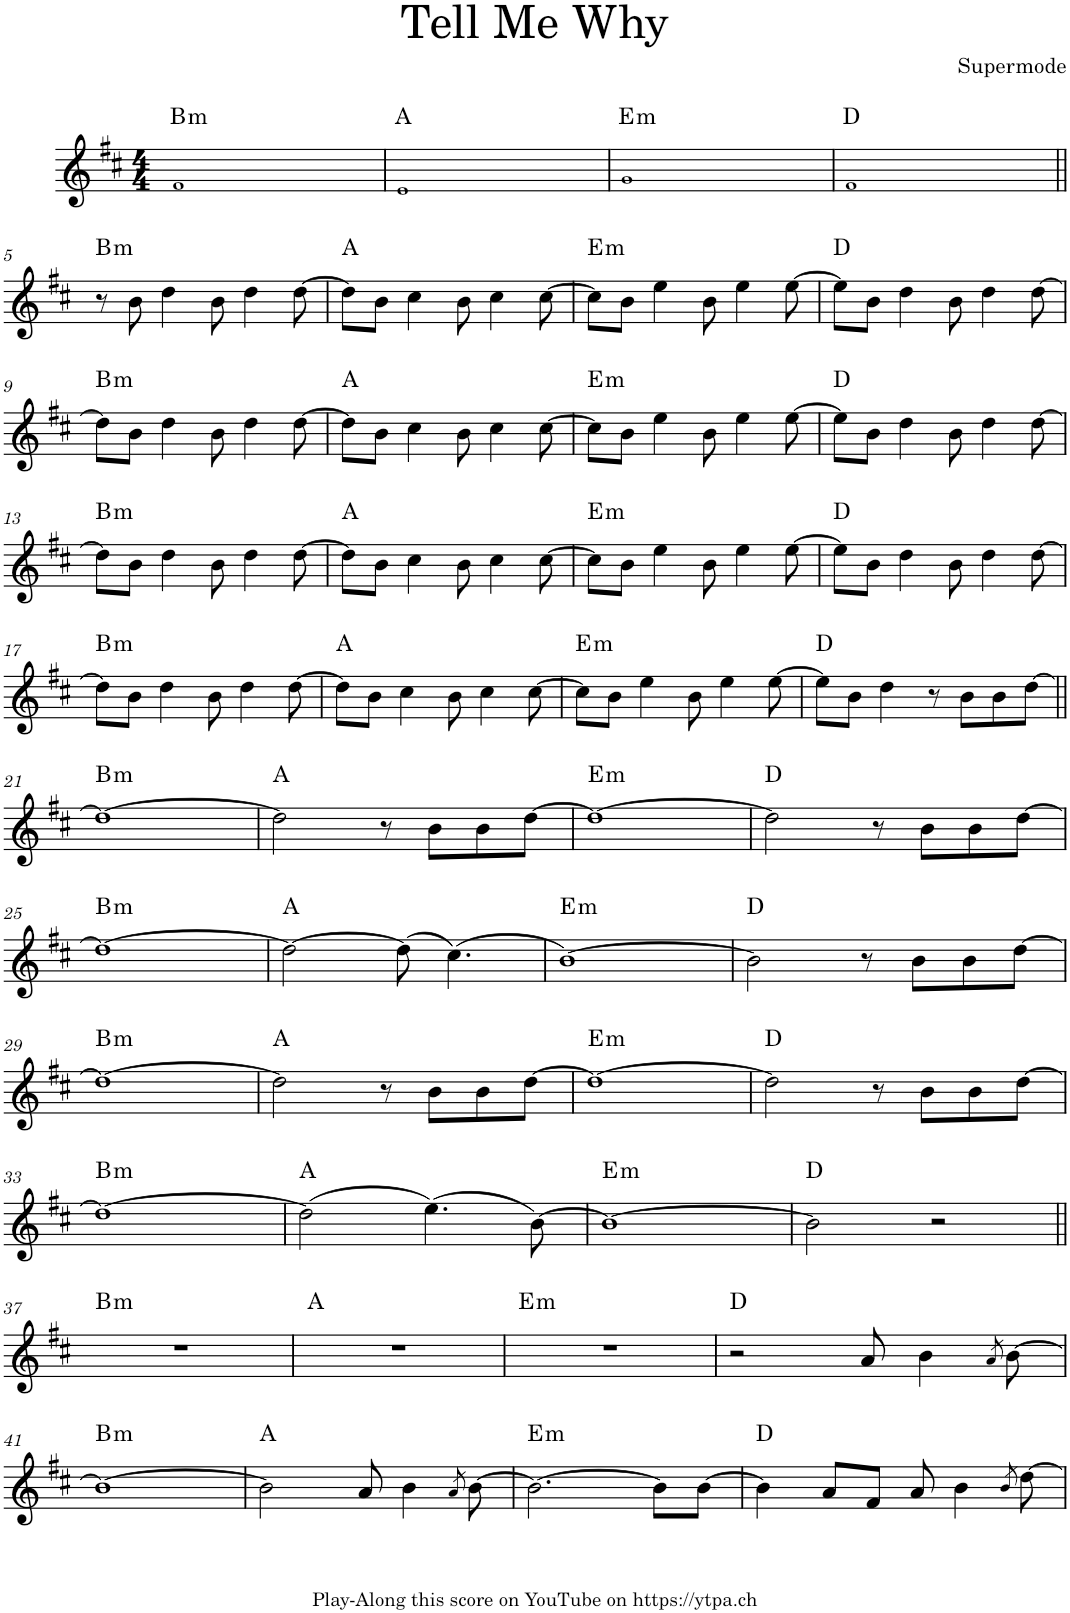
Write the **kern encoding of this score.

**kern	**harte
*part1	*part1
*staff1	*
*I"Piano	*
*I'Pno.	*
*clefG2	*
*k[f#c#]	*
*M4/4	*
=1	=1
!	!LO:H:kt=m
1f#!	B:min
=2	=2
1e!	A:maj
=3	=3
!	!LO:H:kt=m
1g!	E:min
=4	=4
1f#!	D:maj
!!LO:LB:g=z
=5||	=5||
!	!LO:H:kt=m
8r	B:min
8b\	.
4dd\	.
8b\	.
4dd\	.
[8dd\	.
=6	=6
8dd\L]	A:maj
8b\J	.
4cc#\	.
8b\	.
4cc#\	.
[8cc#\	.
=7	=7
!	!LO:H:kt=m
8cc#\L]	E:min
8b\J	.
4ee\	.
8b\	.
4ee\	.
[8ee\	.
=8	=8
8ee\L]	D:maj
8b\J	.
4dd\	.
8b\	.
4dd\	.
[8dd\	.
!!LO:LB:g=z
=9	=9
!	!LO:H:kt=m
8dd\L]	B:min
8b\J	.
4dd\	.
8b\	.
4dd\	.
[8dd\	.
=10	=10
8dd\L]	A:maj
8b\J	.
4cc#\	.
8b\	.
4cc#\	.
[8cc#\	.
=11	=11
!	!LO:H:kt=m
8cc#\L]	E:min
8b\J	.
4ee\	.
8b\	.
4ee\	.
[8ee\	.
=12	=12
8ee\L]	D:maj
8b\J	.
4dd\	.
8b\	.
4dd\	.
[8dd\	.
!!LO:LB:g=z
=13	=13
!	!LO:H:kt=m
8dd\L]	B:min
8b\J	.
4dd\	.
8b\	.
4dd\	.
[8dd\	.
=14	=14
8dd\L]	A:maj
8b\J	.
4cc#\	.
8b\	.
4cc#\	.
[8cc#\	.
=15	=15
!	!LO:H:kt=m
8cc#\L]	E:min
8b\J	.
4ee\	.
8b\	.
4ee\	.
[8ee\	.
=16	=16
8ee\L]	D:maj
8b\J	.
4dd\	.
8b\	.
4dd\	.
[8dd\	.
!!LO:LB:g=z
=17	=17
!	!LO:H:kt=m
8dd\L]	B:min
8b\J	.
4dd\	.
8b\	.
4dd\	.
[8dd\	.
=18	=18
8dd\L]	A:maj
8b\J	.
4cc#\	.
8b\	.
4cc#\	.
[8cc#\	.
=19	=19
!	!LO:H:kt=m
8cc#\L]	E:min
8b\J	.
4ee\	.
8b\	.
4ee\	.
[8ee\	.
=20	=20
8ee\L]	D:maj
8b\J	.
4dd\	.
8r	.
8b\L	.
8b\	.
[8dd\J	.
!!LO:LB:g=z
=21||	=21||
!	!LO:H:kt=m
1dd_	B:min
=22	=22
2dd\]	A:maj
8r	.
8b\L	.
8b\	.
[8dd\J	.
=23	=23
!	!LO:H:kt=m
1dd_	E:min
=24	=24
2dd\]	D:maj
8r	.
8b\L	.
8b\	.
[8dd\J	.
!!LO:LB:g=z
=25	=25
!	!LO:H:kt=m
1dd_	B:min
=26	=26
2dd\_	A:maj
(8dd\]	.
(4.cc#\)	.
=27	=27
!	!LO:H:kt=m
[1b)	E:min
=28	=28
2b\]	D:maj
8r	.
8b\L	.
8b\	.
[8dd\J	.
!!LO:LB:g=z
=29	=29
!	!LO:H:kt=m
1dd_	B:min
=30	=30
2dd\]	A:maj
8r	.
8b\L	.
8b\	.
[8dd\J	.
=31	=31
!	!LO:H:kt=m
1dd_	E:min
=32	=32
2dd\]	D:maj
8r	.
8b\L	.
8b\	.
[8dd\J	.
!!LO:LB:g=z
=33	=33
!	!LO:H:kt=m
1dd_	B:min
=34	=34
(2dd\]	A:maj
(4.ee\)	.
[8b\)	.
=35	=35
!	!LO:H:kt=m
1b_	E:min
=36	=36
2b\]	D:maj
2r	.
!!LO:LB:g=z
=37||	=37||
!	!LO:H:kt=m
1r	B:min
=38	=38
1r	A:maj
=39	=39
!	!LO:H:kt=m
1r	E:min
=40	=40
2r	D:maj
8a/	.
4b\	.
8qa/	.
[8b\	.
!!LO:LB:g=z
=41	=41
!	!LO:H:kt=m
1b_	B:min
=42	=42
2b\]	A:maj
8a/	.
4b\	.
8qa/	.
[8b\	.
=43	=43
!	!LO:H:kt=m
2.b\_	E:min
8b\L]	.
[8b\J	.
=44	=44
4b\]	D:maj
8a/L	.
8f#/J	.
8a/	.
4b\	.
8qb/	.
[8dd\	.
=	=
*-	*-
